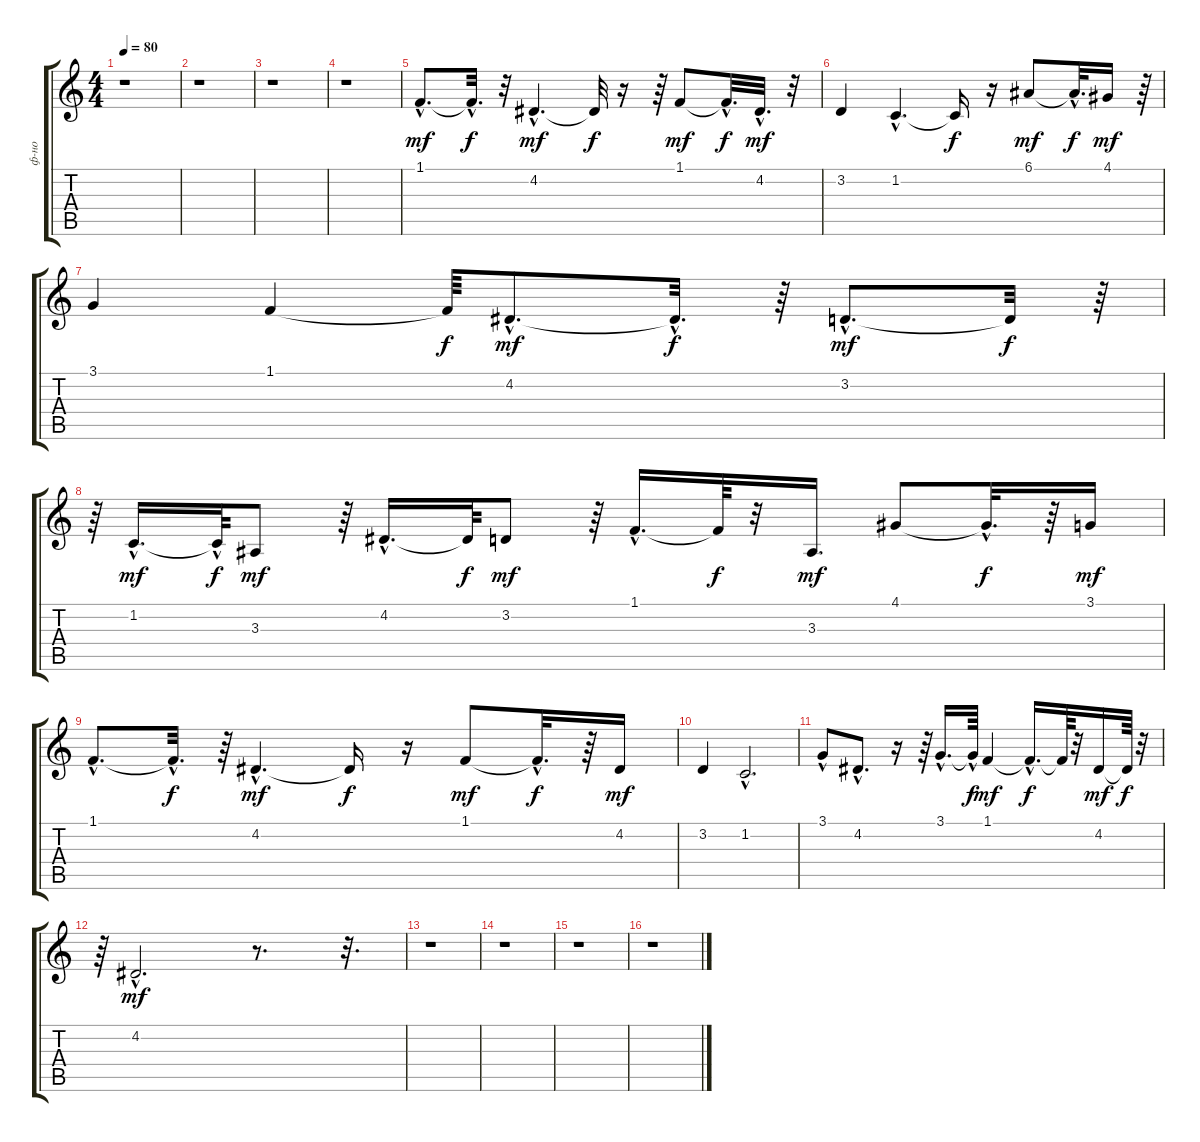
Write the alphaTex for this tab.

\track ("ф-но" "ф-но") {instrument brightacousticpiano}
\staff {score tabs}
\tuning (E4 B3 G3 D3 A2 E2) {hide}
\ts (4 4)
\tempo 80
\clef g2
\ks c
r.1{dy f} |
r.1 |
r.1 |
r.1 |
1.1{hac}.8{d dy mf} 1.1{hac t}.32{d dy f} r.32 4.2{hac}.4{d dy mf} 4.2{t}.32{dy f} r.16 r.64 1.1.8{dy mf} 1.1{hac t}.32{d dy f} 4.2{hac}.32{d dy mf} r.32 |
3.2.4 1.2{hac}.4{d} 1.2{t}.16{dy f} r.16 6.1.8{dy mf} 6.1{hac t}.32{d dy f} 4.1.16{dy mf} r.64 |
3.1.4 1.1.4 1.1{t}.64{dy f} 4.2{hac}.8{d dy mf} 4.2{hac t}.32{d dy f} r.64 3.2{hac}.8{d dy mf} 3.2{t}.32{dy f} r.64 |
r.64 1.2{hac}.16{d dy mf} 1.2{hac t}.64{dy f} 3.3.8{dy mf} r.64 4.2{hac}.16{d} 4.2{t}.64{dy f} 3.2.8{dy mf} r.64 1.1{hac}.16{d} 1.1{t}.64{dy f} r.32 3.3.16{d dy mf} 4.1.8 4.1{hac t}.32{d dy f} r.64 3.1.16{dy mf} |
1.1{hac}.8{d} 1.1{hac t}.32{d dy f} r.64 4.2{hac}.4{d dy mf} 4.2{t}.16{dy f} r.16 1.1.8{dy mf} 1.1{hac t}.32{d dy f} r.64 4.2.16{dy mf} |
3.2.4 1.2{hac}.2{d} |
3.1{hac}.8 4.2{hac}.8{d} r.16 r.64 3.1{hac}.16{d} 3.1{hac t}.64{dy f} 1.1.4{dy mf} 1.1{hac t}.16{d dy f} 1.1{t}.64 r.32 4.2.16{dy mf} 4.2{t}.64{dy f} r.32 |
r.64 4.2{hac}.2{d dy mf} r.8{d} r.32{d} |
r.1 |
r.1 |
r.1 |
r.1
